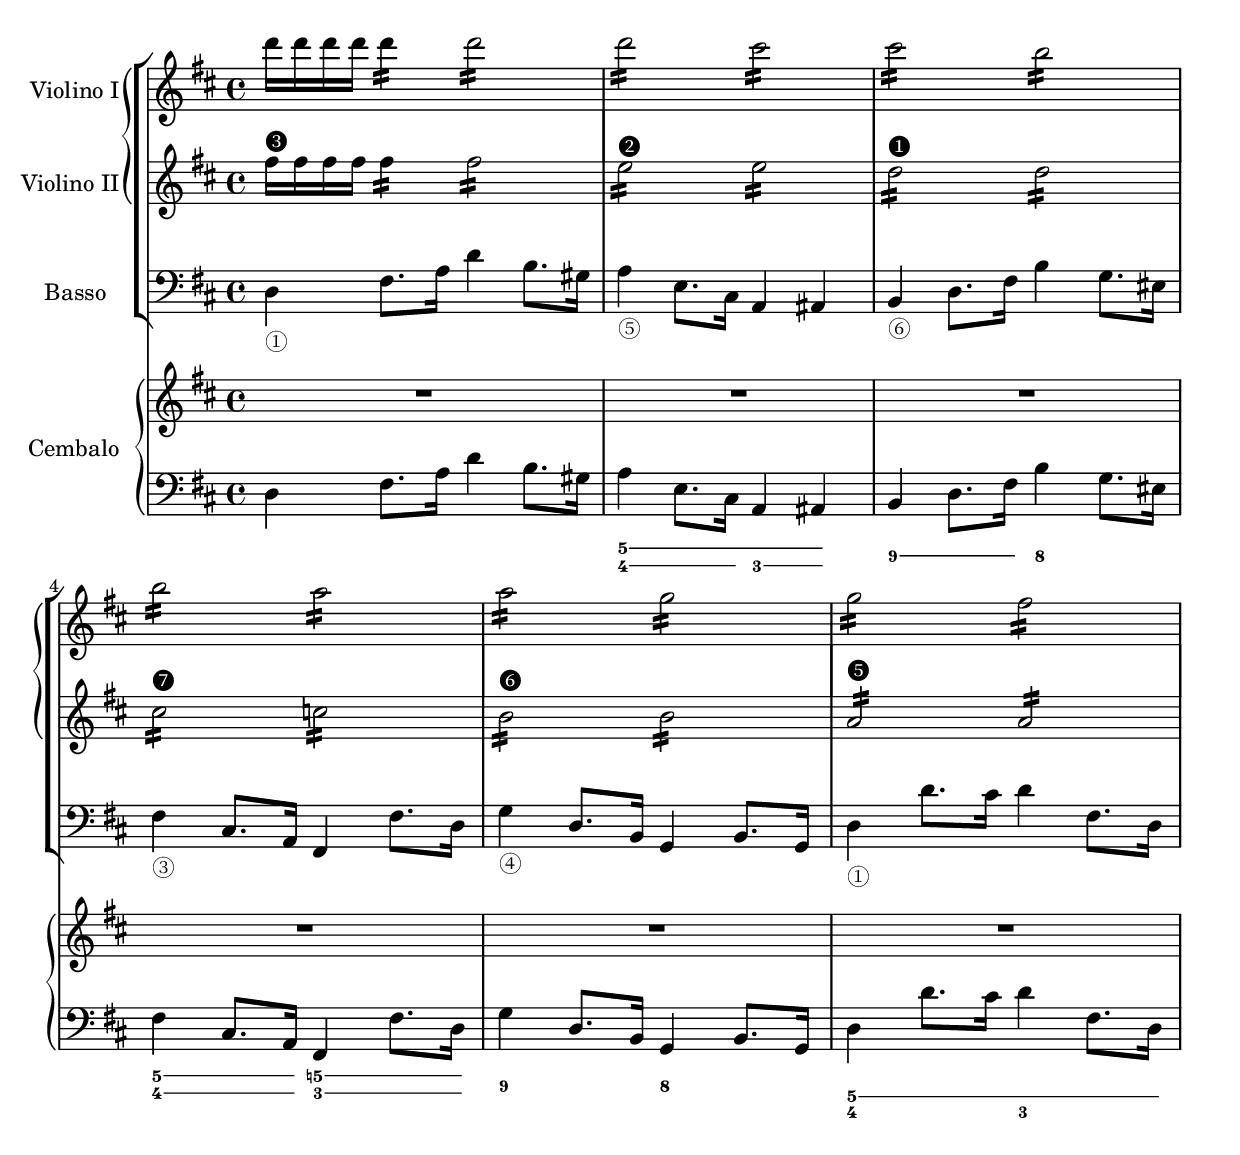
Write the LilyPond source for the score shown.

\version "2.24.0"
\include "../../stylesheets/annotation.ly"
\include "../../stylesheets/score.ly"
\include "../../stylesheets/typography.ly"

piece = "Allegro"

global = {
  \time 4/4
  \key d \major
}

violinoI = \new Voice {
  \relative c'' {
    \clef "treble"
    d'16 d d d \repeat tremolo 4 d \repeat tremolo 8 d |
    \repeat tremolo 8 d \repeat tremolo 8 cis |
    \repeat tremolo 8 cis \repeat tremolo 8 b |
    \repeat tremolo 8 b \repeat tremolo 8 a |
    \repeat tremolo 8 a \repeat tremolo 8 g |
    \repeat tremolo 8 g \repeat tremolo 8 fis |
  }
}

violinoII = \new Voice {
  \relative c'' {
    \clef "treble"
    fis16 \mmi fis fis fis \repeat tremolo 4 fis \repeat tremolo 8 fis |
    \repeat tremolo 8 e \mre \repeat tremolo 8 e |
    \repeat tremolo 8 d \mdo \repeat tremolo 8 d |
    \repeat tremolo 8 cis \mti \repeat tremolo 8 c |
    \repeat tremolo 8 b \mla \repeat tremolo 8 b |
    \repeat tremolo 8 a \mso \repeat tremolo 8 a |
  }
}

basso = \new Voice {
  \relative c' {
    \clef "bass"
    d,4 \bdo fis8. a16 d4 b8. gis16 |
    a4 \bso e8. cis16 a4 ais4 |
    b4 \bla d8. fis16 b4 g8. eis16 |
    fis4 \bmi cis8. a16 fis4 fis'8. d16 |
    g4 \bfa d8. b16 g4 b8. g16 |
    d'4 \bdo d'8. cis16 d4 fis,8. d16 |
  }
}

cembaloUp = \new Voice {
  \relative c' {
    \clef "treble"
    \repeat unfold 6 R1 |
  }
}

cembaloDown = \new Voice {
  \relative c {
    \clef "bass"
    d4 fis8. a16 d4 b8. gis16 |
    << { a4 e8. cis16 a4 ais4 } \figures { \bassFigureExtendersOn <5 4>4 <5 4>8. <5 4>16 <5 3>4 <5 3>4 } >> |
    << { b4 d8. fis16 b4 g8. eis16 } \figures { \bassFigureExtendersOn <9>4 <9>8. <9>16 <8>4 } >> |
    << { fis4 cis8. a16 fis4 fis'8. d16 } \figures { \bassFigureExtendersOn <5 4>4 <5 4>8. <5 4>16 <5! 3>4 <5! 3>8. <5! 3>16 } >> |
    << { g4 d8. b16 g4 b8. g16 } \figures { <9>2 <8>2 } >> |
    << { d'4 d'8. cis16 d4 fis,8. d16 } \figures { \bassFigureExtendersOn <5 4>4 <5>8. <5>16 <5 3>4 <5>8. <5>16 } >> |
  }
}

\score {
  \layout {
    \context {
      \Staff
      \RemoveEmptyStaves
    }
  }
  <<
    \new StaffGroup <<
      \new GrandStaff <<
        \new Staff \with { instrumentName = "Violino I" } << \global \violinoI >>
        \new Staff \with { instrumentName = "Violino II" } << \global \violinoII >>
      >>
      \new Staff \with { instrumentName = "Basso" } << \global \basso >>
    >>
    \new PianoStaff \with { instrumentName = "Cembalo" } <<
      \new Staff = "up" << \global \cembaloUp >>
      \new Staff = "down" << \global \cembaloDown >>
    >>
  >>
}
